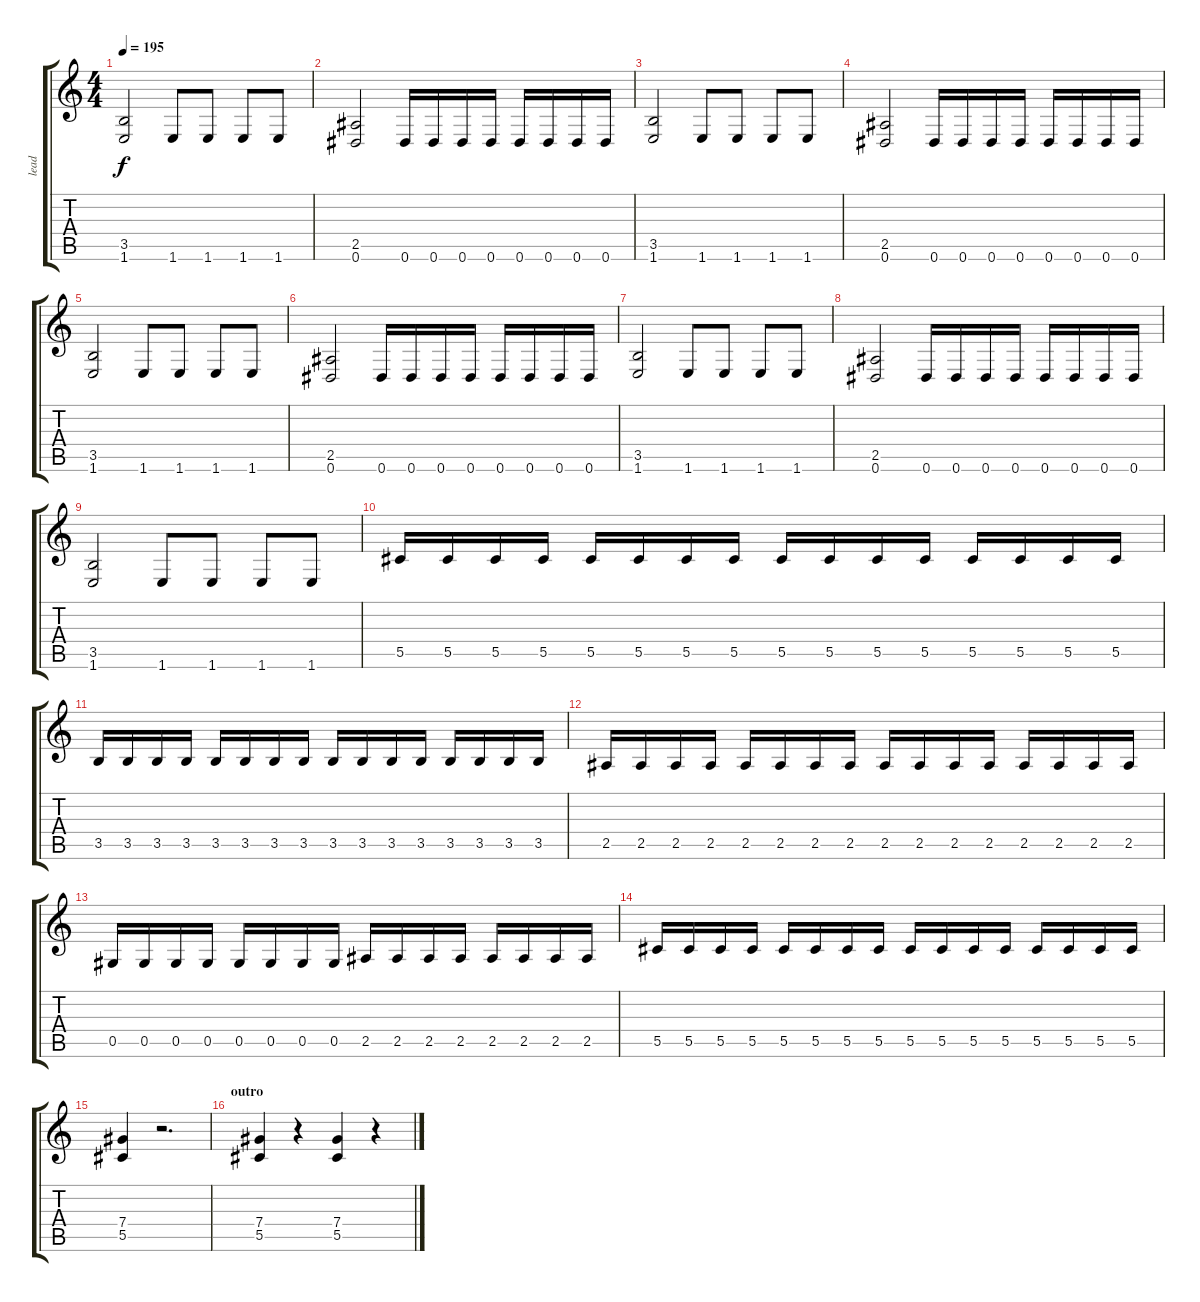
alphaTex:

\track ("lead" "lead") {instrument distortionguitar}
\staff {score tabs}
\tuning (Eb4 Bb3 Gb3 Db3 Ab2 Eb2) {hide}
\ts (4 4)
\tempo 195
\clef g2
\ks c
(3.5 1.6).2{dy f} 1.6.8 1.6.8 1.6.8 1.6.8 |
(2.5 0.6).2 0.6.16 0.6.16 0.6.16 0.6.16 0.6.16 0.6.16 0.6.16 0.6.16 |
(3.5 1.6).2 1.6.8 1.6.8 1.6.8 1.6.8 |
(2.5 0.6).2 0.6.16 0.6.16 0.6.16 0.6.16 0.6.16 0.6.16 0.6.16 0.6.16 |
(3.5 1.6).2 1.6.8 1.6.8 1.6.8 1.6.8 |
(2.5 0.6).2 0.6.16 0.6.16 0.6.16 0.6.16 0.6.16 0.6.16 0.6.16 0.6.16 |
(3.5 1.6).2 1.6.8 1.6.8 1.6.8 1.6.8 |
\section ("" "")
(2.5 0.6).2 0.6.16 0.6.16 0.6.16 0.6.16 0.6.16 0.6.16 0.6.16 0.6.16 |
(3.5 1.6).2 1.6.8 1.6.8 1.6.8 1.6.8 |
5.5.16 5.5.16 5.5.16 5.5.16 5.5.16 5.5.16 5.5.16 5.5.16 5.5.16 5.5.16 5.5.16 5.5.16 5.5.16 5.5.16 5.5.16 5.5.16 |
3.5.16 3.5.16 3.5.16 3.5.16 3.5.16 3.5.16 3.5.16 3.5.16 3.5.16 3.5.16 3.5.16 3.5.16 3.5.16 3.5.16 3.5.16 3.5.16 |
2.5.16 2.5.16 2.5.16 2.5.16 2.5.16 2.5.16 2.5.16 2.5.16 2.5.16 2.5.16 2.5.16 2.5.16 2.5.16 2.5.16 2.5.16 2.5.16 |
\section ("" "")
0.5.16 0.5.16 0.5.16 0.5.16 0.5.16 0.5.16 0.5.16 0.5.16 2.5.16 2.5.16 2.5.16 2.5.16 2.5.16 2.5.16 2.5.16 2.5.16 |
5.5.16 5.5.16 5.5.16 5.5.16 5.5.16 5.5.16 5.5.16 5.5.16 5.5.16 5.5.16 5.5.16 5.5.16 5.5.16 5.5.16 5.5.16 5.5.16 |
(7.4 5.5).4 r.2{d} |
\section ("" "outro")
(7.4 5.5).4 r.4 (7.4 5.5).4 r.4
